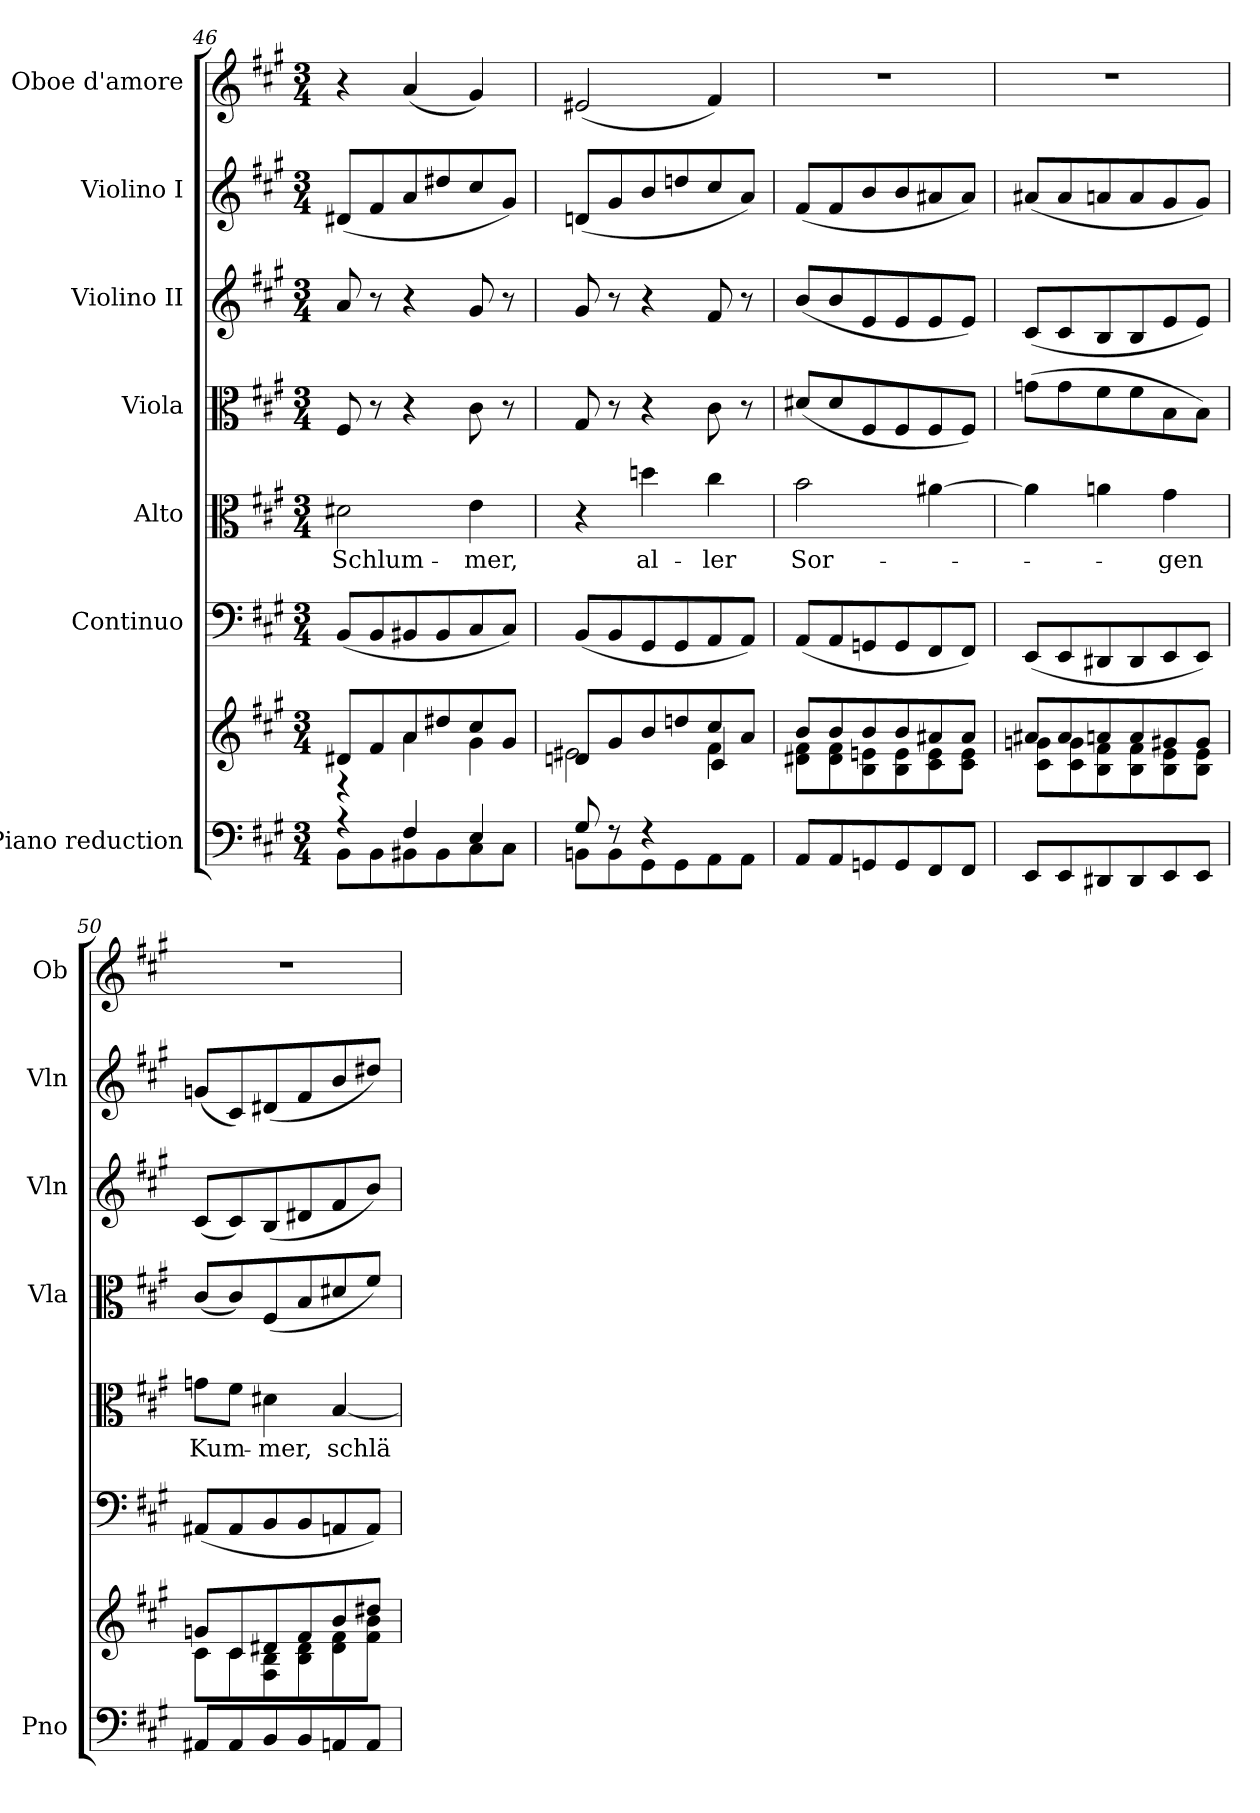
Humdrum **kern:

**kern	**kern	**kern	**kern	**text	**kern	**kern	**kern	**kern
*part7	*part7	*part6	*part5	*part5	*part4	*part3	*part2	*part1
*staff8	*staff7	*staff6	*staff5	*staff5	*staff4	*staff3	*staff2	*staff1
*I"Piano reduction	*	*I"Continuo	*I"Alto	*	*I"Viola	*I"Violino II	*I"Violino I	*I"Oboe d'amore
*I'Pno	*	*	*	*	*I'Vla	*I'Vln	*I'Vln	*I'Ob
*clefF4	*clefG2	*clefF4	*clefC3	*	*clefC3	*clefG2	*clefG2	*clefG2
*k[f#c#g#]	*k[f#c#g#]	*k[f#c#g#]	*k[f#c#g#]	*	*k[f#c#g#]	*k[f#c#g#]	*k[f#c#g#]	*k[f#c#g#]
*M3/4	*M3/4	*M3/4	*M3/4	*	*M3/4	*M3/4	*M3/4	*M3/4
=46	=46	=46	=46	=46	=46	=46	=46	=46
*^	*^	*	*	*	*	*	*	*
!	!	!	!	!	!	!LO:LY:b	!	!	!	!
4r	8BB\L	8d#X/L	4r	(8BB/L	2d#X\	Schlum-	8F#/	8a/	(8d#X/L	4r
.	8BB\	8f#/	.	8BB/	.	.	8r	8r	8f#/	.
4F#/	8BB#X\	8a/	4a\	8BB#X/	.	.	4r	4r	8a/	(4a/
.	8BB#\	8dd#X/	.	8BB#/	.	.	.	.	8dd#X/	.
!	!	!	!	!	!	!LO:LY:b	!	!	!	!
4E/	8C#\	8cc#/	4g#\	8C#/	4e\	-mer,	8c#\	8g#/	8cc#/	4g#/)
.	8C#\J	8g#/J	.	8C#/J)	.	.	8r	8r	8g#/J)	.
=47	=47	=47	=47	=47	=47	=47	=47	=47	=47	=47
*	*	*	*^	*	*	*	*	*	*	*
8G#/	8BBn\L	8dn/L	2e#X\	2ryy	(8BB/L	4r	.	8G#/	8g#/	(8dn/L	(2e#X/
8r	8BB\	8g#/	.	.	8BB/	.	.	8r	8r	8g#/	.
!	!	!	!	!	!	!	!LO:LY:b	!	!	!	!
4r	8GG#\	8b/	.	.	8GG#/	4ddn\	al-	4r	4r	8b/	.
.	8GG#\	8ddn/	.	.	8GG#/	.	.	.	.	8ddn/	.
!	!	!	!	!	!	!	!LO:LY:b	!	!	!	!
4ryy	8AA\	8cc#/	4f#\	4c#/	8AA/	4cc#\	-ler	8c#\	8f#/	8cc#/	4f#/)
.	8AA\J	8a/J	.	.	8AA/J)	.	.	8r	8r	8a/J)	.
*	*	*	*v	*v	*	*	*	*	*	*	*
=48	=48	=48	=48	=48	=48	=48	=48	=48	=48	=48
!	!	!	!	!	!	!LO:LY:b	!	!	!	!
*v	*v	*	*	*	*	*	*	*	*	*
8AA/L	8b/L	8d#X\ 8f#\L	(8AA/L	2b\	Sor-	(8d#X/L	(8b/L	(8f#/L	2.r
8AA/	8b/	8d#\ 8f#\	8AA/	.	.	8d#/	8b/	8f#/	.
8GGn/	8b/	8B\ 8en\	8GGn/	.	.	8F#/	8e/	8b/	.
8GG/	8b/	8B\ 8e\	8GG/	.	.	8F#/	8e/	8b/	.
8FF#/	8a#X/	8c#\ 8e\	8FF#/	[4a#X\	.	8F#/	8e/	8a#X/	.
8FF#/J	8a#/J	8c#\ 8e\J	8FF#/J)	.	.	8F#/J)	8e/J)	8a#/J)	.
=49	=49	=49	=49	=49	=49	=49	=49	=49	=49
8EE/L	8a#X/L	8c#\ 8gn\L	(8EE/L	4a#\]	.	(8gn\L	(8c#/L	(8a#X/L	2.r
8EE/	8a#/	8c#\ 8g\	8EE/	.	.	8g\	8c#/	8a#/	.
8DD#X/	8an/	8B\ 8f#\	8DD#X/	4an\	.	8f#\	8B/	8an/	.
8DD#/	8a/	8B\ 8f#\	8DD#/	.	.	8f#\	8B/	8a/	.
!	!	!	!	!	!LO:LY:b	!	!	!	!
8EE/	8g#X/	8B\ 8e\	8EE/	4g#\	-gen	8B\	8e/	8g#/	.
8EE/J	8g#/J	8B\ 8e\J	8EE/J)	.	.	8B\J)	8e/J)	8g#/J)	.
!!LO:LB:g=z
=50	=50	=50	=50	=50	=50	=50	=50	=50	=50
!	!	!	!	!	!LO:LY:b	!	!	!	!
8AA#X/L	8gn/L	8c#\L	(8AA#X/L	8gn\L	Kum-	(8c#/L	(8c#/L	(8gn/L	2.r
8AA#/	8c#/	8c#\	8AA#/	8f#\J	.	8c#/)	8c#/)	8c#/)	.
!	!	!	!	!	!LO:LY:b	!	!	!	!
8BB/	8d#X/	8F#\ 8B\	8BB/	4d#X\	-mer,	(8F#/	(8B/	(8d#X/	.
8BB/	8f#/	8B\ 8d#\	8BB/	.	.	8B/	8d#X/	8f#/	.
!	!	!	!	!	!LO:LY:b	!	!	!	!
8AAn/	8b/	8d#\ 8f#\	8AAn/	[4B/	schlä-	8d#X/	8f#/	8b/	.
8AA/J	8dd#X/J	8f#\ 8b\J	8AA/J)	.	.	8f#/J)	8b/J)	8dd#X/J)	.
*	*v	*v	*	*	*	*	*	*	*
=	=	=	=	=	=	=	=	=
*-	*-	*-	*-	*-	*-	*-	*-	*-
